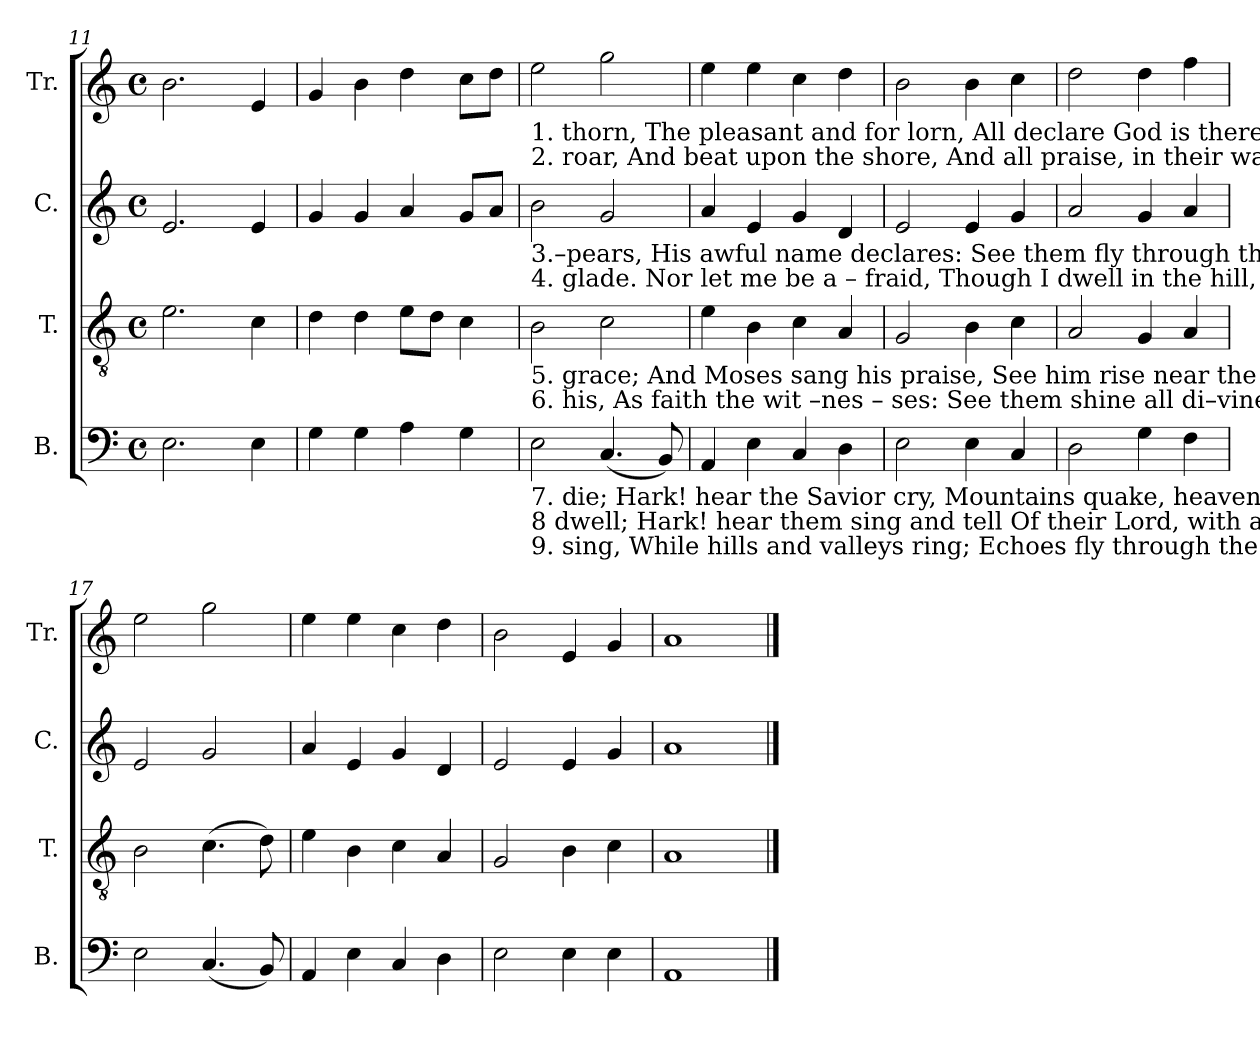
**kern	**kern	**kern	**kern
*part4	*part3	*part2	*part1
*staff4	*staff3	*staff2	*staff1
*I"B.	*I"T.	*I"C.	*I"Tr.
*I'B.	*I'T.	*I'C.	*I'Tr.
*clefF4	*clefGv2	*clefG2	*clefG2
*k[]	*k[]	*k[]	*k[]
*M4/4	*M4/4	*M4/4	*M4/4
*met(c)	*met(c)	*met(c)	*met(c)
=11	=11	=11	=11
2.E!\	2.e!\	2.e!/	2.b!\
4E!\	4c!\	4e!/	4e!/
=12	=12	=12	=12
4G!\	4d!\	4g!/	4g!/
4G!\	4d!\	4g!/	4b!\
4A!\	8e!\L	4a!/	4dd!\
.	8d!\J	.	.
4G!\	4c!\	8g!/L	8cc!\L
.	.	8a!/J	8dd!\J
!!LO:LB:g=z
=13	=13	=13	=13
!	!	!	!LO:TX:b:t=1. thorn, The  pleasant  and  for lorn,  All  declare God is  there;  In  meadows  dressed in green, There he's seen.
!	!	!	!LO:TX:b:t=2. roar,   And  beat upon  the shore,  And all praise, in their ways,  The God that ne’er  de clines  His  de –signs.
!	!	!LO:TX:b:t=3.–pears,  His awful name declares&colon;  See  them fly through the sky,  And   join  the  solemn  sound   All  a–round.	!
!	!	!LO:TX:b:t=4. glade.   Nor  let  me  be  a – fraid,  Though I  dwell  in  the  hill,    Where nature’s works declare    God is  there.	!
!	!LO:TX:b:t=5. grace; And   Moses  sang his praise, See him rise near the skies&colon; And view old Canaan's ground   All  a–round.	!	!
!	!LO:TX:b:t=6.  his,     As  faith the wit –nes – ses&colon;  See them shine all  di–vine.While  Olive’s  Mount  is  blest  With the rest.	!	!
!LO:TX:b:t=7. die; Hark! hear the Savior cry, Mountains quake, heavens shake, Christ called to heaven's host, Left their coast.	!	!	!
!LO:TX:b:t=8  dwell; Hark! hear them sing and tell  Of their Lord, with accord,  And join in Mo–ses’ song,  Heart and tongue.	!	!	!
!LO:TX:b:t=9. sing, While hills and valleys  ring;  Echoes  fly through the sky, And hea–ven hears the sound  From the  ground.	!	!	!
2E!\	2B!\	2b!\	2ee!\
(4.C!/	2c!\	2g!/	2gg!\
8BB!/)	.	.	.
=14	=14	=14	=14
4AA!/	4e!\	4a!/	4ee!\
4E!\	4B!\	4e!/	4ee!\
4C!/	4c!\	4g!/	4cc!\
4D!\	4A!/	4d!/	4dd!\
=15	=15	=15	=15
2E!\	2G!/	2e!/	2b!\
4E!\	4B!\	4e!/	4b!\
4C!/	4c!\	4g!/	4cc!\
=16	=16	=16	=16
2D!\	2A!/	2a!/	2dd!\
4G!\	4G!/	4g!/	4dd!\
4F!\	4A!/	4a!/	4ff!\
=17	=17	=17	=17
2E!\	2B!\	2e!/	2ee!\
(4.C!/	(4.c!\	2g!/	2gg!\
8BB!/)	8d!\)	.	.
=18	=18	=18	=18
4AA!/	4e!\	4a!/	4ee!\
4E!\	4B!\	4e!/	4ee!\
4C!/	4c!\	4g!/	4cc!\
4D!\	4A!/	4d!/	4dd!\
=19	=19	=19	=19
2E!\	2G!/	2e!/	2b!\
4E!\	4B!\	4e!/	4e!/
4E!\	4c!\	4g!/	4g!/
=20	=20	=20	=20
1AA!	1A!	1a!	1a!
==	==	==	==
*-	*-	*-	*-
